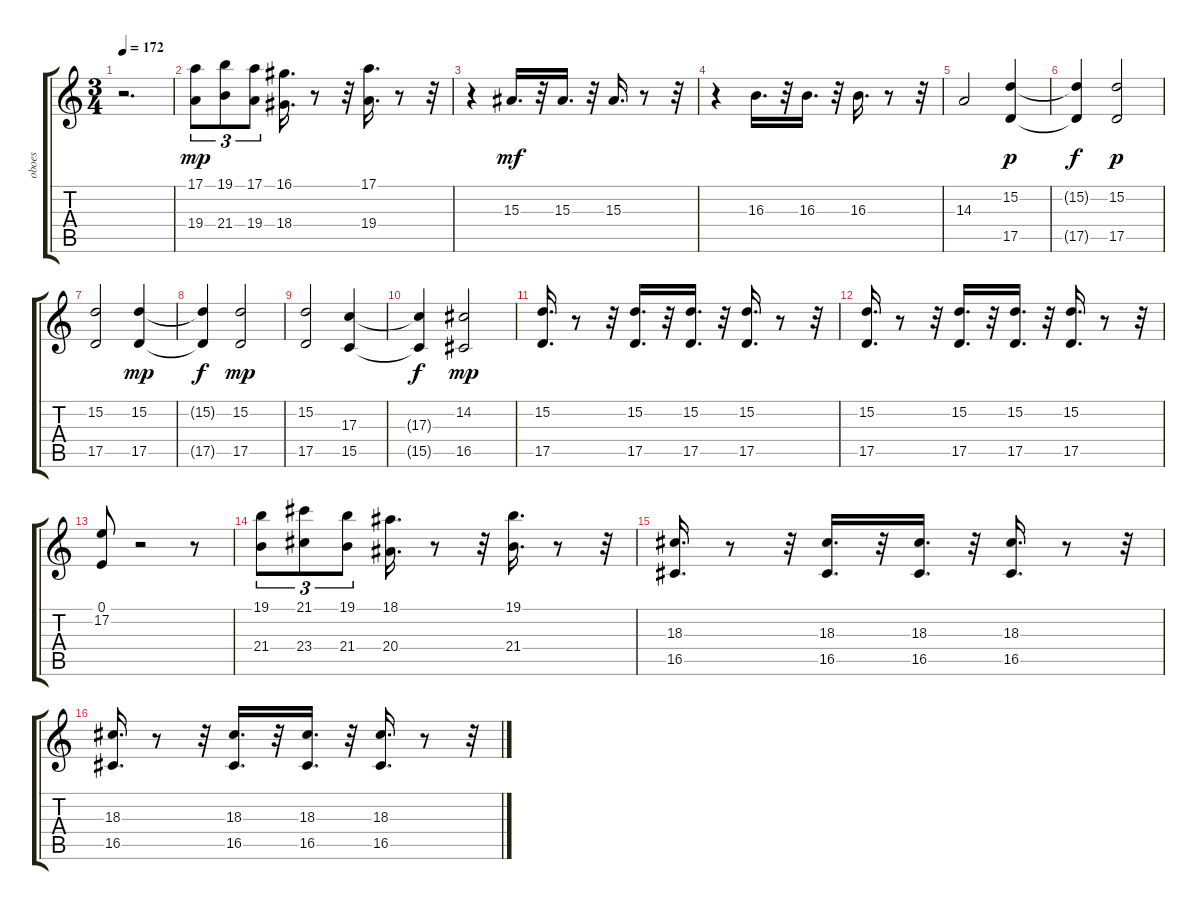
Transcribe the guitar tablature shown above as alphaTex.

\track ("oboes" "oboes") {instrument oboe}
\staff {score tabs}
\tuning (E4 B3 G3 D3 A2 E2) {hide}
\ts (3 4)
\tempo 172
\clef g2
\ks c
r.2{d dy mp} |
(17.1 19.4).8{tu (3 2)} (19.1 21.4).8{tu (3 2)} (17.1 19.4).8{tu (3 2)} (16.1 18.4).16{d} r.8 r.32 (17.1 19.4).16{d} r.8 r.32 |
r.4 15.3.16{d dy mf} r.32 15.3.16{d} r.32 15.3.16{d} r.8 r.32 |
r.4 16.3.16{d} r.32 16.3.16{d} r.32 16.3.16{d} r.8 r.32 |
14.3.2 (15.2 17.5).4{dy p} |
(15.2{t} 17.5{t}).4{dy f} (15.2 17.5).2{dy p} |
(15.2 17.5).2 (15.2 17.5).4{dy mp} |
(15.2{t} 17.5{t}).4{dy f} (15.2 17.5).2{dy mp} |
(15.2 17.5).2 (17.3 15.5).4 |
(17.3{t} 15.5{t}).4{dy f} (14.2 16.5).2{dy mp} |
(15.2 17.5).16{d} r.8 r.32 (15.2 17.5).16{d} r.32 (15.2 17.5).16{d} r.32 (15.2 17.5).16{d} r.8 r.32 |
(15.2 17.5).16{d} r.8 r.32 (15.2 17.5).16{d} r.32 (15.2 17.5).16{d} r.32 (15.2 17.5).16{d} r.8 r.32 |
(0.1 17.2).8 r.2 r.8 |
(19.1 21.4).8{tu (3 2)} (21.1 23.4).8{tu (3 2)} (19.1 21.4).8{tu (3 2)} (18.1 20.4).16{d} r.8 r.32 (19.1 21.4).16{d} r.8 r.32 |
(18.3 16.5).16{d} r.8 r.32 (18.3 16.5).16{d} r.32 (18.3 16.5).16{d} r.32 (18.3 16.5).16{d} r.8 r.32 |
(18.3 16.5).16{d} r.8 r.32 (18.3 16.5).16{d} r.32 (18.3 16.5).16{d} r.32 (18.3 16.5).16{d} r.8 r.32
